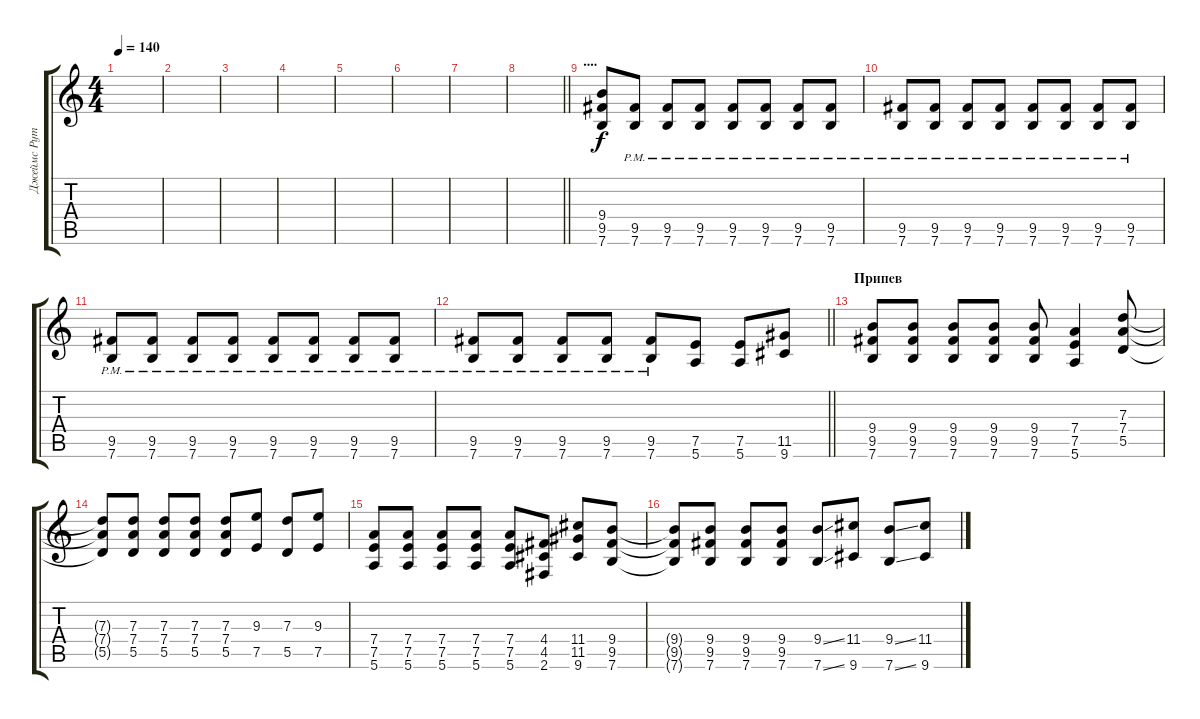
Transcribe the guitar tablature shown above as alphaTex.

\track ("Джеймс Рут (дисторшн)" "Джеймс Рут") {instrument distortionguitar}
\staff {score tabs}
\tuning (E4 B3 G3 D3 A2 E2) {hide}
\ts (4 4)
\tempo 140
\clef g2
\ks c
|
|
|
|
|
|
|
\barLineRight lightlight
|
\section ("" "....")
(9.4 9.5 7.6).8 (9.5{pm} 7.6{pm}).8 (9.5{pm} 7.6{pm}).8 (9.5{pm} 7.6{pm}).8 (9.5{pm} 7.6{pm}).8 (9.5{pm} 7.6{pm}).8 (9.5{pm} 7.6{pm}).8 (9.5{pm} 7.6{pm}).8 |
(9.5{pm} 7.6{pm}).8 (9.5{pm} 7.6{pm}).8 (9.5{pm} 7.6{pm}).8 (9.5{pm} 7.6{pm}).8 (9.5{pm} 7.6{pm}).8 (9.5{pm} 7.6{pm}).8 (9.5{pm} 7.6{pm}).8 (9.5{pm} 7.6{pm}).8 |
(9.5{pm} 7.6{pm}).8 (9.5{pm} 7.6{pm}).8 (9.5{pm} 7.6{pm}).8 (9.5{pm} 7.6{pm}).8 (9.5{pm} 7.6{pm}).8 (9.5{pm} 7.6{pm}).8 (9.5{pm} 7.6{pm}).8 (9.5{pm} 7.6{pm}).8 |
\barLineRight lightlight
(9.5{pm} 7.6{pm}).8 (9.5{pm} 7.6{pm}).8 (9.5{pm} 7.6{pm}).8 (9.5{pm} 7.6{pm}).8 (9.5{pm} 7.6{pm}).8 (7.5 5.6).8 (7.5 5.6).8 (11.5 9.6).8 |
\section ("" "Припев")
(9.4 9.5 7.6).8 (9.4 9.5 7.6).8 (9.4 9.5 7.6).8 (9.4 9.5 7.6).8 (9.4 9.5 7.6).8 (7.4 7.5 5.6).4 (7.3 7.4 5.5).8 |
(7.3{t} 7.4{t} 5.5{t}).8 (7.3 7.4 5.5).8 (7.3 7.4 5.5).8 (7.3 7.4 5.5).8 (7.3 7.4 5.5).8 (9.3 7.5).8 (7.3 5.5).8 (9.3 7.5).8 |
(7.4 7.5 5.6).8 (7.4 7.5 5.6).8 (7.4 7.5 5.6).8 (7.4 7.5 5.6).8 (7.4 7.5 5.6).8 (4.4 4.5 2.6).8 (11.4 11.5 9.6).8 (9.4 9.5 7.6).8 |
(9.4{t} 9.5{t} 7.6{t}).8 (9.4 9.5 7.6).8 (9.4 9.5 7.6).8 (9.4 9.5 7.6).8 (9.4{ss} 7.6{ss}).8 (11.4 9.6).8 (9.4{ss} 7.6{ss}).8 (11.4 9.6).8
